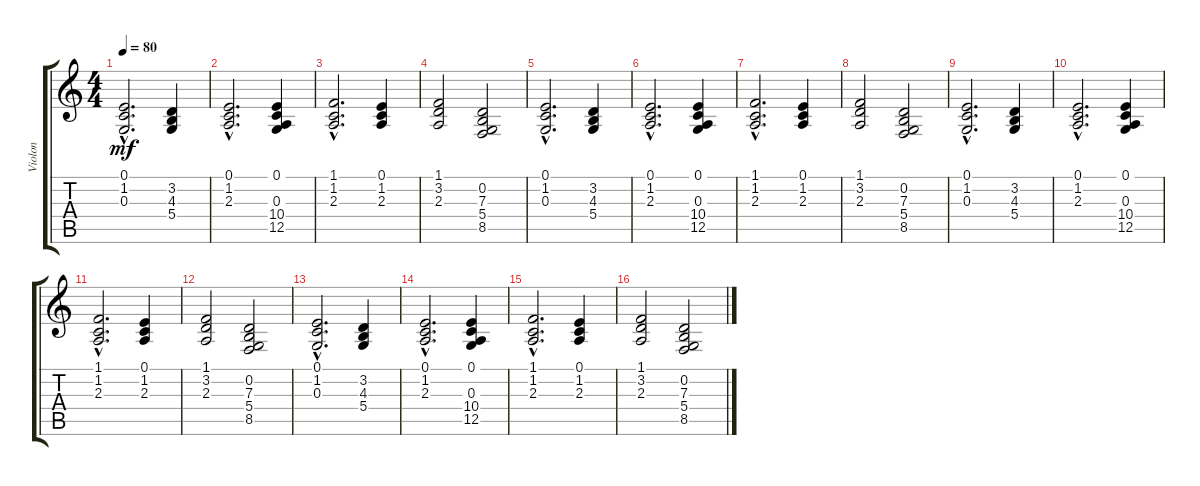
\track ("Violon" "Violon") {instrument violin}
\staff {score tabs}
\tuning (E4 B3 G3 D3 A2 E2) {hide}
\ts (4 4)
\tempo 80
\clef g2
\ks c
(0.1{hac} 1.2{hac} 0.3{hac}).2{d dy mf} (3.2 4.3 5.4).4 |
(0.1{hac} 1.2{hac} 2.3{hac}).2{d} (0.1 0.3 10.4 12.5).4 |
(1.1{hac} 1.2{hac} 2.3{hac}).2{d} (0.1 1.2 2.3).4 |
(1.1 3.2 2.3).2 (0.2 7.3 5.4 8.5).2 |
(0.1{hac} 1.2{hac} 0.3{hac}).2{d} (3.2 4.3 5.4).4 |
(0.1{hac} 1.2{hac} 2.3{hac}).2{d} (0.1 0.3 10.4 12.5).4 |
(1.1{hac} 1.2{hac} 2.3{hac}).2{d} (0.1 1.2 2.3).4 |
(1.1 3.2 2.3).2 (0.2 7.3 5.4 8.5).2 |
(0.1{hac} 1.2{hac} 0.3{hac}).2{d} (3.2 4.3 5.4).4 |
(0.1{hac} 1.2{hac} 2.3{hac}).2{d} (0.1 0.3 10.4 12.5).4 |
(1.1{hac} 1.2{hac} 2.3{hac}).2{d} (0.1 1.2 2.3).4 |
(1.1 3.2 2.3).2 (0.2 7.3 5.4 8.5).2 |
(0.1{hac} 1.2{hac} 0.3{hac}).2{d} (3.2 4.3 5.4).4 |
(0.1{hac} 1.2{hac} 2.3{hac}).2{d} (0.1 0.3 10.4 12.5).4 |
(1.1{hac} 1.2{hac} 2.3{hac}).2{d} (0.1 1.2 2.3).4 |
(1.1 3.2 2.3).2 (0.2 7.3 5.4 8.5).2
